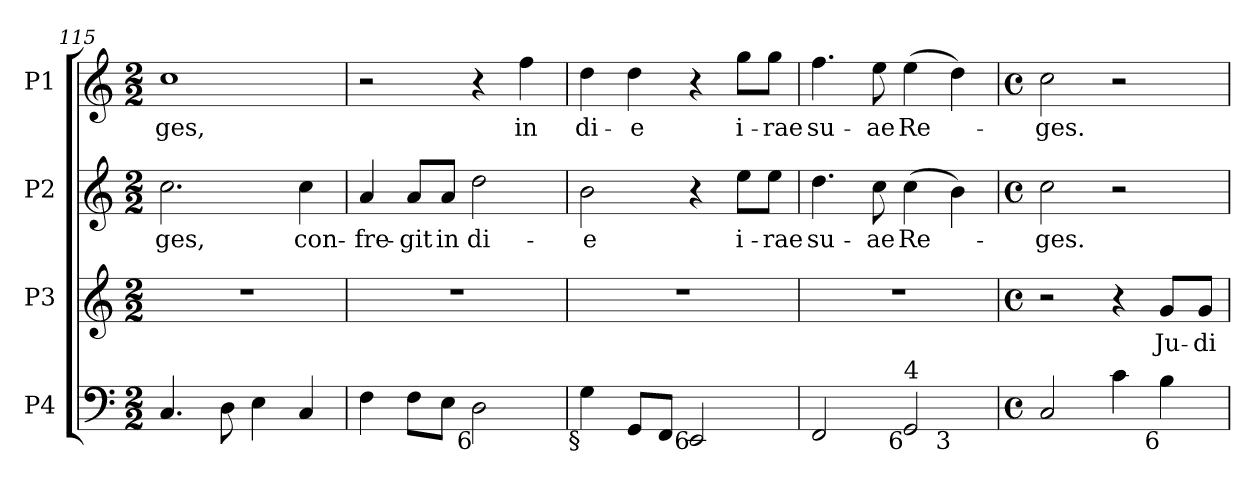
**kern	**kern	**text	**kern	**text	**kern	**text
*part4	*part3	*part3	*part2	*part2	*part1	*part1
*staff4	*staff3	*staff3	*staff2	*staff2	*staff1	*staff1
*I"P4	*I"P3	*	*I"P2	*	*I"P1	*
*clefF4	*clefG2	*	*clefG2	*	*clefG2	*
*k[]	*k[]	*	*k[]	*	*k[]	*
*C:	*C:	*	*C:	*	*C:	*
*M2/2	*M2/2	*	*M2/2	*	*M2/2	*
=115	=115	=115	=115	=115	=115	=115
!	!	!	!	!LO:LY:b:color=#000000	!	!
!	!	!	!	!	!	!LO:LY:b:color=#000000
4.Ci/	1r	.	2.cci\	-ges,	1cci	-ges,
8Di\	.	.	.	.	.	.
4Ei\	.	.	.	.	.	.
!	!	!	!	!LO:LY:b:color=#000000	!	!
4Ci/	.	.	4cci\	con-	.	.
!!LO:LB:g=z
=116	=116	=116	=116	=116	=116	=116
!	!	!	!	!LO:LY:b:color=#000000	!	!
4Fi\	1r	.	4ai/	-fre-	2r	.
!	!	!	!	!LO:LY:b:color=#000000	!	!
8Fi\L	.	.	8ai/L	-git	.	.
!	!	!	!	!LO:LY:b:color=#000000	!	!
8Ei\J	.	.	8ai/J	in	.	.
!LO:TX:b:rj:t=6	!	!	!	!	!	!
!	!	!	!	!LO:LY:b:color=#000000	!	!
2Di\	.	.	2ddi\	di-	4r	.
!	!	!	!	!	!	!LO:LY:b:color=#000000
.	.	.	.	.	4ffi\	in
=117	=117	=117	=117	=117	=117	=117
!	!	!	!	!LO:LY:b:color=#000000	!	!
!LO:TX:b:rj:t=§	!	!	!	!	!	!
!	!	!	!	!	!	!LO:LY:b:color=#000000
4Gi\	1r	.	2bi\	-e	4ddi\	di-
!	!	!	!	!	!	!LO:LY:b:color=#000000
8GGi/L	.	.	.	.	4ddi\	-e
8FFi/J	.	.	.	.	.	.
!LO:TX:b:rj:t=6	!	!	!	!	!	!
2EEi/	.	.	4r	.	4r	.
!	!	!	!	!LO:LY:b:color=#000000	!	!
!	!	!	!	!	!	!LO:LY:b:color=#000000
.	.	.	8eei\L	i-	8ggi\L	i-
!	!	!	!	!LO:LY:b:color=#000000	!	!
!	!	!	!	!	!	!LO:LY:b:color=#000000
.	.	.	8eei\J	-rae	8ggi\J	-rae
=118	=118	=118	=118	=118	=118	=118
!	!	!	!	!LO:LY:b:color=#000000	!	!
!LO:TX:b:rj:t=6	!	!	!	!	!	!
!	!	!	!	!	!	!LO:LY:b:color=#000000
*^	*	*	*	*	*	*
2FFi/	2.ryy	1r	.	4.ddi\	su-	4.ffi\	su-
!	!	!	!	!	!LO:LY:b:color=#000000	!	!
!	!	!	!	!	!	!	!LO:LY:b:color=#000000
.	.	.	.	8cci\	-ae	8eei\	-ae
!	!	!	!	!	!LO:LY:b:color=#000000	!	!
!LO:TX:b:rj:t=6	!	!	!	!	!	!	!
!LO:TX:t=4	!	!	!	!	!	!	!
!	!	!	!	!	!	!	!LO:LY:b:color=#000000
2GGi/	.	.	.	(4cci\	Re-	(4eei\	Re-
!	!LO:TX:b:rj:t=3	!	!	!	!	!	!
.	4ryy	.	.	4bi\)	.	4ddi\)	.
*v	*v	*	*	*	*	*	*
=119	=119	=119	=119	=119	=119	=119
*M4/4	*M4/4	*	*M4/4	*	*M4/4	*
*met(c)	*met(c)	*	*met(c)	*	*met(c)	*
*^	*	*	*	*	*	*
!	!	!	!	!	!LO:LY:b:color=#000000	!	!
*v	*v	*	*	*	*	*	*
*^	*	*	*	*	*	*
!	!	!	!	!	!	!	!LO:LY:b:color=#000000
*v	*v	*	*	*	*	*	*
2Ci/	2r	.	2cci\	-ges.	2cci\	-ges.
4ci\	4r	.	2r	.	2r	.
!LO:TX:b:rj:t=6	!	!	!	!	!	!
!	!	!LO:LY:b:color=#000000	!	!	!	!
4Bi\	8gi/L	Ju-	.	.	.	.
!	!	!LO:LY:b:color=#000000	!	!	!	!
.	8gi/J	-di-	.	.	.	.
=	=	=	=	=	=	=
*-	*-	*-	*-	*-	*-	*-
